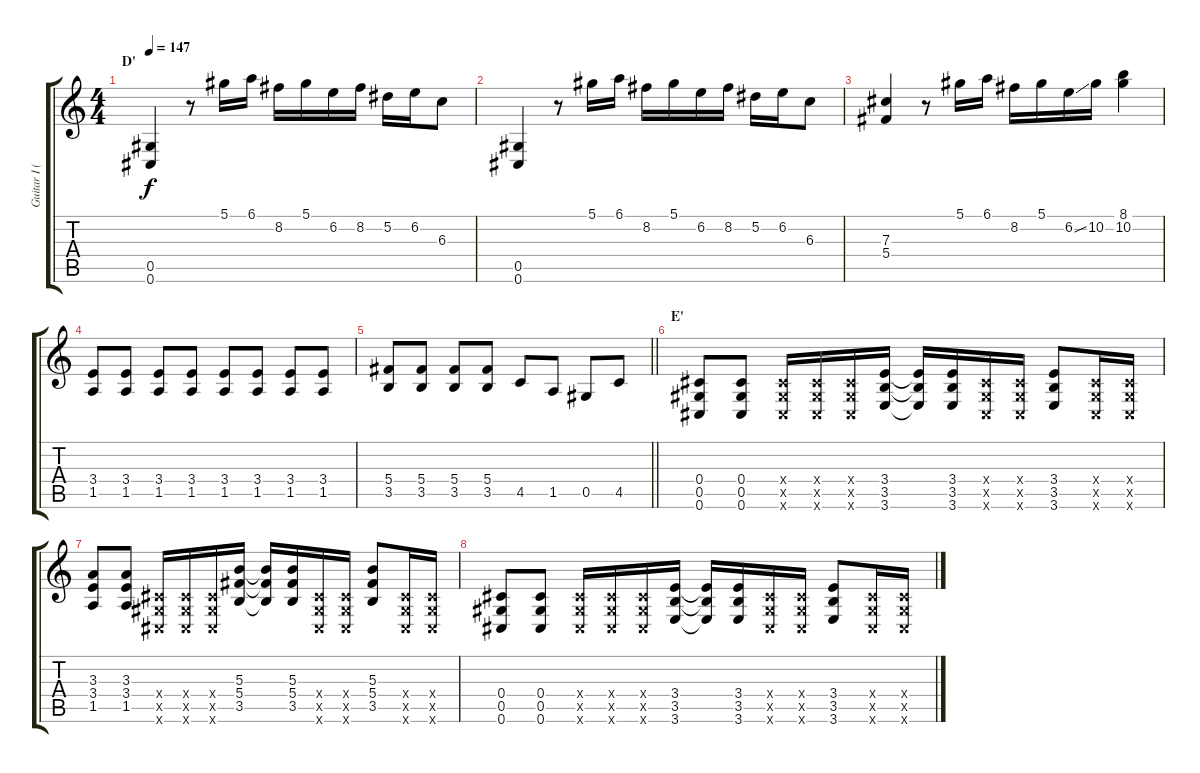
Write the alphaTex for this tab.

\track ("Guitar I (Sakito)" "Guitar I (") {instrument overdrivenguitar}
\staff {score tabs}
\tuning (Eb4 Bb3 Gb3 Db3 Ab2 Db2) {hide}
\ts (4 4)
\section ("" "D'")
\tempo 147
\clef g2
\ks c
(0.5 0.6).4{dy f} r.8 5.1.16 6.1.16 8.2.16 5.1.16 6.2.16 8.2.16 5.2.16 6.2.16 6.3.8 |
(0.5 0.6).4 r.8 5.1.16 6.1.16 8.2.16 5.1.16 6.2.16 8.2.16 5.2.16 6.2.16 6.3.8 |
(7.3 5.4).4 r.8 5.1.16 6.1.16 8.2.16 5.1.16 6.2{ss}.16 10.2.16 (8.1 10.2).4 |
(3.4 1.5).8 (3.4 1.5).8 (3.4 1.5).8 (3.4 1.5).8 (3.4 1.5).8 (3.4 1.5).8 (3.4 1.5).8 (3.4 1.5).8 |
\barLineRight lightlight
(5.4 3.5).8 (5.4 3.5).8 (5.4 3.5).8 (5.4 3.5).8 4.5.8 1.5.8 0.5.8 4.5.8 |
\section ("" "E'")
(0.4 0.5 0.6).8 (0.4 0.5 0.6).8 (0.4{x} 0.5{x} 0.6{x}).16 (0.4{x} 0.5{x} 0.6{x}).16 (0.4{x} 0.5{x} 0.6{x}).16 (3.4 3.5 3.6).16 (3.4{t} 3.5{t} 3.6{t}).16 (3.4 3.5 3.6).16 (0.4{x} 0.5{x} 0.6{x}).16 (0.4{x} 0.5{x} 0.6{x}).16 (3.4 3.5 3.6).8 (0.4{x} 0.5{x} 0.6{x}).16 (0.4{x} 0.5{x} 0.6{x}).16 |
(3.3 3.4 1.5).8 (3.3 3.4 1.5).8 (0.4{x} 0.5{x} 0.6{x}).16 (0.4{x} 0.5{x} 0.6{x}).16 (0.4{x} 0.5{x} 0.6{x}).16 (5.3 5.4 3.5).16 (5.3{t} 5.4{t} 3.5{t}).16 (5.3 5.4 3.5).16 (0.4{x} 0.5{x} 0.6{x}).16 (0.4{x} 0.5{x} 0.6{x}).16 (5.3 5.4 3.5).8 (0.4{x} 0.5{x} 0.6{x}).16 (0.4{x} 0.5{x} 0.6{x}).16 |
(0.4 0.5 0.6).8 (0.4 0.5 0.6).8 (0.4{x} 0.5{x} 0.6{x}).16 (0.4{x} 0.5{x} 0.6{x}).16 (0.4{x} 0.5{x} 0.6{x}).16 (3.4 3.5 3.6).16 (3.4{t} 3.5{t} 3.6{t}).16 (3.4 3.5 3.6).16 (0.4{x} 0.5{x} 0.6{x}).16 (0.4{x} 0.5{x} 0.6{x}).16 (3.4 3.5 3.6).8 (0.4{x} 0.5{x} 0.6{x}).16 (0.4{x} 0.5{x} 0.6{x}).16
